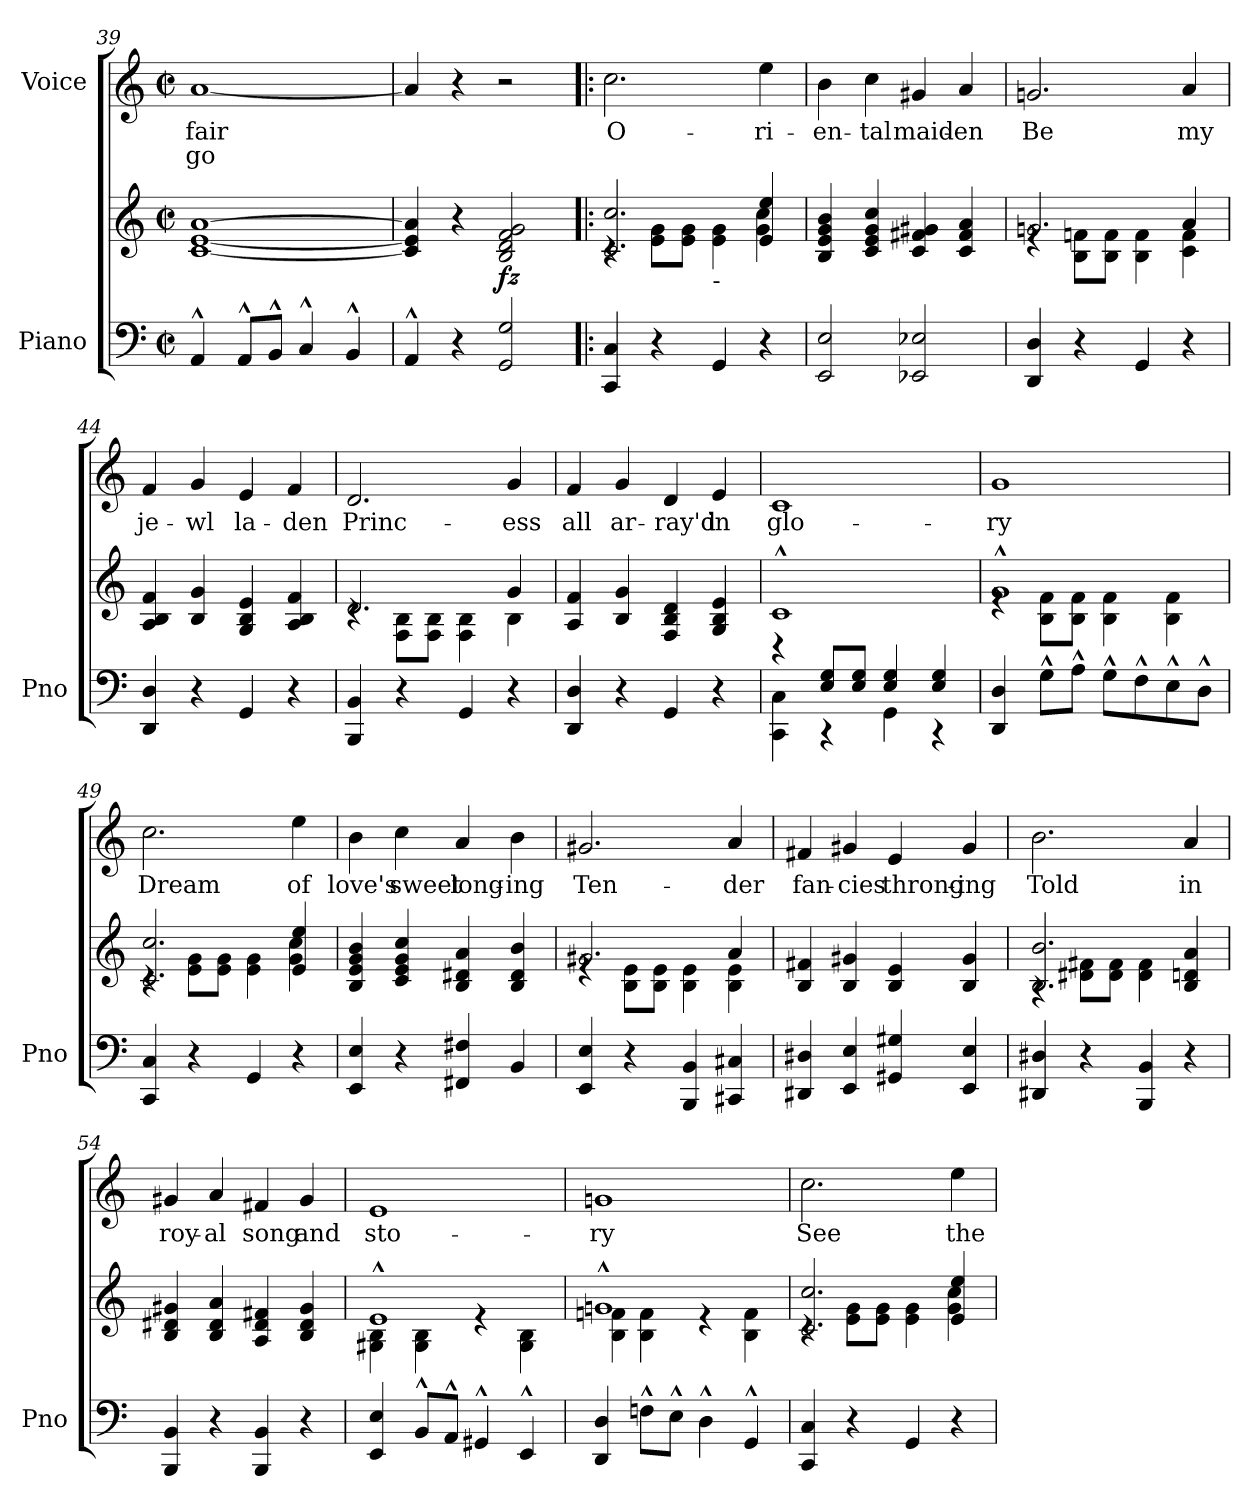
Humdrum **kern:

**kern	**kern	**dynam	**kern	**text	**text
*part2	*part2	*part2	*part1	*part1	*part1
*staff3	*staff2	*staff2/3	*staff1	*staff1	*staff1
*I"Piano	*	*	*I"Voice	*	*
*I'Pno	*	*	*	*	*
*clefF4	*clefG2	*	*clefG2	*	*
*k[]	*k[]	*	*k[]	*	*
*M2/2	*M2/2	*	*M2/2	*	*
*met(c|)	*met(c|)	*	*met(c|)	*	*
=39	=39	=39	=39	=39	=39
!	!	!	!	!LO:LY:b	!LO:LY:b
4AA^^/	[1c [1e [1a	.	[1a	fair	go
8AA^^/L	.	.	.	.	.
8BB^^/J	.	.	.	.	.
4C^^/	.	.	.	.	.
4BB^^/	.	.	.	.	.
=40	=40	=40	=40	=40	=40
4AA^^/	4c/] 4e/] 4a/]	.	4a/]	.	.
4r	4r	.	4r	.	.
!	!	!LO:DY:b	!	!	!
2GG/ 2G/	2B/ 2d/ 2f/ 2g/	fz	2r	.	.
=41!|:	=41!|:	=41!|:	=41!|:	=41!|:	=41!|:
*	*^	*	*	*	*
!	!	!	!LO:DY:b	!	!LO:LY:b	!
!	!	!	!LO:DY:n=1:b	!	!	!
4CC/ 4C/	2.c/ 2.cc/	4rc	p f	2.cc\	O-	.
4r	.	8e\ 8g\L	.	.	.	.
.	.	8e\ 8g\J	.	.	.	.
!	!	!LO:TX:b:t=-	!	!	!	!
4GG/	.	4e\ 4g\	.	.	.	.
!	!	!	!	!	!LO:LY:b	!
4r	4e/ 4ee/	4g\ 4cc\	.	4ee\	-ri-	.
=42	=42	=42	=42	=42	=42	=42
!	!	!	!	!	!LO:LY:b	!
*	*v	*v	*	*	*	*
2EE/ 2E/	4B/ 4e/ 4g/ 4b/	.	4b\	-en-	.
!	!	!	!	!LO:LY:b	!
.	4c/ 4e/ 4g/ 4cc/	.	4cc\	-tal	.
!	!	!	!	!LO:LY:b	!
2EE-X/ 2E-X/	4c/ 4f#X/ 4g#X/	.	4g#X/	maid-	.
!	!	!	!	!LO:LY:b	!
.	4c/ 4f#/ 4a/	.	4a/	-en	.
=43	=43	=43	=43	=43	=43
*	*^	*	*	*	*
!	!	!	!	!	!LO:LY:b	!
4DD/ 4D/	2.gn/	4re	.	2.gn/	Be	.
4r	.	8B\ 8fn\L	.	.	.	.
.	.	8B\ 8f\J	.	.	.	.
4GG/	.	4B\ 4f\	.	.	.	.
!	!	!	!	!	!LO:LY:b	!
4r	4a/	4c\ 4f\	.	4a/	my	.
!!LO:LB:g=z
=44	=44	=44	=44	=44	=44	=44
!	!	!	!	!	!LO:LY:b	!
*	*v	*v	*	*	*	*
4DD/ 4D/	4A/ 4B/ 4f/	.	4f/	je-	.
!	!	!	!	!LO:LY:b	!
4r	4B/ 4g/	.	4g/	-wl	.
!	!	!	!	!LO:LY:b	!
4GG/	4G/ 4B/ 4e/	.	4e/	la-	.
!	!	!	!	!LO:LY:b	!
4r	4A/ 4B/ 4f/	.	4f/	-den	.
=45	=45	=45	=45	=45	=45
*	*^	*	*	*	*
!	!	!	!	!	!LO:LY:b	!
4BBB/ 4BB/	2.d/	4rc	.	2.d/	Princ-	.
4r	.	8F\ 8B\L	.	.	.	.
.	.	8F\ 8B\J	.	.	.	.
4GG/	.	4F\ 4B\	.	.	.	.
!	!	!	!	!	!LO:LY:b	!
4r	4g/	4B\	.	4g/	-ess	.
=46	=46	=46	=46	=46	=46	=46
!	!	!	!	!	!LO:LY:b	!
*	*v	*v	*	*	*	*
4DD/ 4D/	4A/ 4f/	.	4f/	all	.
!	!	!	!	!LO:LY:b	!
4r	4B/ 4g/	.	4g/	ar-	.
!	!	!	!	!LO:LY:b	!
4GG/	4F/ 4B/ 4d/	.	4d/	-ray'd	.
!	!	!	!	!LO:LY:b	!
4r	4G/ 4B/ 4e/	.	4e/	in	.
=47	=47	=47	=47	=47	=47
*^	*	*	*	*	*
!	!	!	!	!	!LO:LY:b	!
4CC\ 4C\	4re	1c^^	.	1c	glo-	.
4rCC	8E/ 8G/L	.	.	.	.	.
.	8E/ 8G/J	.	.	.	.	.
4GG\	4E/ 4G/	.	.	.	.	.
4rCC	4E/ 4G/	.	.	.	.	.
=48	=48	=48	=48	=48	=48	=48
*	*	*^	*	*	*	*
!	!	!	!	!	!	!LO:LY:b	!
*v	*v	*	*	*	*	*	*
4DD/ 4D/	1g^^	4re	.	1g	-ry	.
8G^^\L	.	8B\ 8f\L	.	.	.	.
8A^^\J	.	8B\ 8f\J	.	.	.	.
8G^^\L	.	4B\ 4f\	.	.	.	.
8F^^\	.	.	.	.	.	.
8E^^\	.	4B\ 4f\	.	.	.	.
8D^^\J	.	.	.	.	.	.
=49	=49	=49	=49	=49	=49	=49
!	!	!	!	!	!LO:LY:b	!
4CC/ 4C/	2.c/ 2.cc/	4rc	.	2.cc\	Dream	.
4r	.	8e\ 8g\L	.	.	.	.
.	.	8e\ 8g\J	.	.	.	.
4GG/	.	4e\ 4g\	.	.	.	.
!	!	!	!	!	!LO:LY:b	!
4r	4e/ 4ee/	4g\ 4cc\	.	4ee\	of	.
!!LO:LB:g=z
=50	=50	=50	=50	=50	=50	=50
!	!	!	!	!	!LO:LY:b	!
*	*v	*v	*	*	*	*
4EE/ 4E/	4B/ 4e/ 4g/ 4b/	.	4b\	love's	.
!	!	!	!	!LO:LY:b	!
4r	4c/ 4e/ 4g/ 4cc/	.	4cc\	sweet	.
!	!	!	!	!LO:LY:b	!
4FF#X/ 4F#X/	4B/ 4d#X/ 4a/	.	4a/	long-	.
!	!	!	!	!LO:LY:b	!
4BB/	4B/ 4d#/ 4b/	.	4b\	-ing	.
=51	=51	=51	=51	=51	=51
*	*^	*	*	*	*
!	!	!	!	!	!LO:LY:b	!
4EE/ 4E/	2.g#X/	4re	.	2.g#X/	Ten-	.
4r	.	8B\ 8e\L	.	.	.	.
.	.	8B\ 8e\J	.	.	.	.
4BBB/ 4BB/	.	4B\ 4e\	.	.	.	.
!	!	!	!	!	!LO:LY:b	!
4CC#X/ 4C#X/	4a/	4B\ 4e\	.	4a/	-der	.
=52	=52	=52	=52	=52	=52	=52
!	!	!	!	!	!LO:LY:b	!
*	*v	*v	*	*	*	*
4DD#X/ 4D#X/	4B/ 4f#X/	.	4f#X/	fan-	.
!	!	!	!	!LO:LY:b	!
4EE/ 4E/	4B/ 4g#X/	.	4g#X/	-cies	.
!	!	!	!	!LO:LY:b	!
4GG#X/ 4G#X/	4B/ 4e/	.	4e/	throng-	.
!	!	!	!	!LO:LY:b	!
4EE/ 4E/	4B/ 4g#/	.	4g#/	-ing	.
=53	=53	=53	=53	=53	=53
*	*^	*	*	*	*
!	!	!	!	!	!LO:LY:b	!
4DD#X/ 4D#X/	2.B/ 2.b/	4rA	.	2.b\	Told	.
4r	.	8d#X\ 8f#X\L	.	.	.	.
.	.	8d#\ 8f#\J	.	.	.	.
4BBB/ 4BB/	.	4d#\ 4f#\	.	.	.	.
!	!	!	!	!	!LO:LY:b	!
4r	4B/ 4dn/ 4a/	4ryy	.	4a/	in	.
=54	=54	=54	=54	=54	=54	=54
!	!	!	!	!	!LO:LY:b	!
*	*v	*v	*	*	*	*
4BBB/ 4BB/	4B/ 4d#X/ 4g#X/	.	4g#X/	roy-	.
!	!	!	!	!LO:LY:b	!
4r	4B/ 4d#/ 4a/	.	4a/	-al	.
!	!	!	!	!LO:LY:b	!
4BBB/ 4BB/	4A/ 4d#/ 4f#X/	.	4f#X/	song	.
!	!	!	!	!LO:LY:b	!
4r	4B/ 4d#/ 4g#/	.	4g#/	and	.
!!LO:PB:g=z
=55	=55	=55	=55	=55	=55
*	*^	*	*	*	*
!	!	!	!	!	!LO:LY:b	!
4EE/ 4E/	1e^^	4G#X\ 4B\	.	1e	sto-	.
8BB^^/L	.	4G#\ 4B\	.	.	.	.
8AA^^/J	.	.	.	.	.	.
4GG#X^^/	.	4re	.	.	.	.
4EE^^/	.	4G#\ 4B\	.	.	.	.
!!LO:LB:g=z
=56	=56	=56	=56	=56	=56	=56
!	!	!	!	!	!LO:LY:b	!
4DD/ 4D/	1gn^^	4B\ 4fn\	.	1gn	-ry	.
8Fn^^\L	.	4B\ 4f\	.	.	.	.
8E^^\J	.	.	.	.	.	.
4D^^\	.	4re	.	.	.	.
4GG^^/	.	4B\ 4f\	.	.	.	.
=57	=57	=57	=57	=57	=57	=57
!	!	!	!	!	!LO:LY:b	!
4CC/ 4C/	2.c/ 2.cc/	4rc	.	2.cc\	See	.
4r	.	8e\ 8g\L	.	.	.	.
.	.	8e\ 8g\J	.	.	.	.
4GG/	.	4e\ 4g\	.	.	.	.
!	!	!	!	!	!LO:LY:b	!
4r	4e/ 4ee/	4g\ 4cc\	.	4ee\	the	.
*	*v	*v	*	*	*	*
=	=	=	=	=	=
*-	*-	*-	*-	*-	*-
